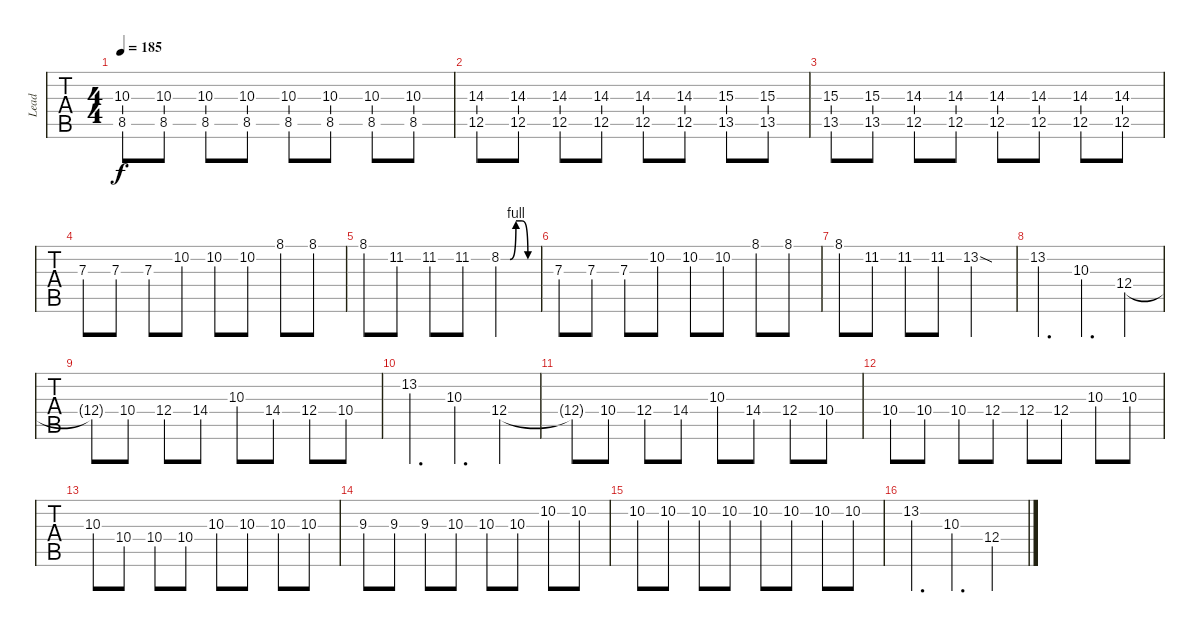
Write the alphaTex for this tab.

\track ("Lead" "Lead") {instrument distortionguitar}
\staff {tabs}
\tuning (D4 A3 F3 C3 G2 C2) {hide}
\ts (4 4)
\tempo 185
\clef g2
\ks c
(10.3 8.5).8{dy f} (10.3 8.5).8 (10.3 8.5).8 (10.3 8.5).8 (10.3 8.5).8 (10.3 8.5).8 (10.3 8.5).8 (10.3 8.5).8 |
(14.3 12.5).8 (14.3 12.5).8 (14.3 12.5).8 (14.3 12.5).8 (14.3 12.5).8 (14.3 12.5).8 (15.3 13.5).8 (15.3 13.5).8 |
(15.3 13.5).8 (15.3 13.5).8 (14.3 12.5).8 (14.3 12.5).8 (14.3 12.5).8 (14.3 12.5).8 (14.3 12.5).8 (14.3 12.5).8 |
7.3.8 7.3.8 7.3.8 10.2.8 10.2.8 10.2.8 8.1.8 8.1.8 |
8.1.8 11.2.8 11.2.8 11.2.8 8.2{be (custom 0 0 15 0 25 4 35 4 45 0 50 0 60 0)}.2 |
7.3.8 7.3.8 7.3.8 10.2.8 10.2.8 10.2.8 8.1.8 8.1.8 |
8.1.8 11.2.8 11.2.8 11.2.8 13.2{sod}.2 |
13.2.4{d} 10.3.4{d} 12.4.4 |
12.4{t}.8 10.4.8 12.4.8 14.4.8 10.3.8 14.4.8 12.4.8 10.4.8 |
13.2.4{d} 10.3.4{d} 12.4.4 |
12.4{t}.8 10.4.8 12.4.8 14.4.8 10.3.8 14.4.8 12.4.8 10.4.8 |
10.4.8 10.4.8 10.4.8 12.4.8 12.4.8 12.4.8 10.3.8 10.3.8 |
10.3.8 10.4.8 10.4.8 10.4.8 10.3.8 10.3.8 10.3.8 10.3.8 |
9.3.8 9.3.8 9.3.8 10.3.8 10.3.8 10.3.8 10.2.8 10.2.8 |
10.2.8 10.2.8 10.2.8 10.2.8 10.2.8 10.2.8 10.2.8 10.2.8 |
13.2.4{d} 10.3.4{d} 12.4.4
